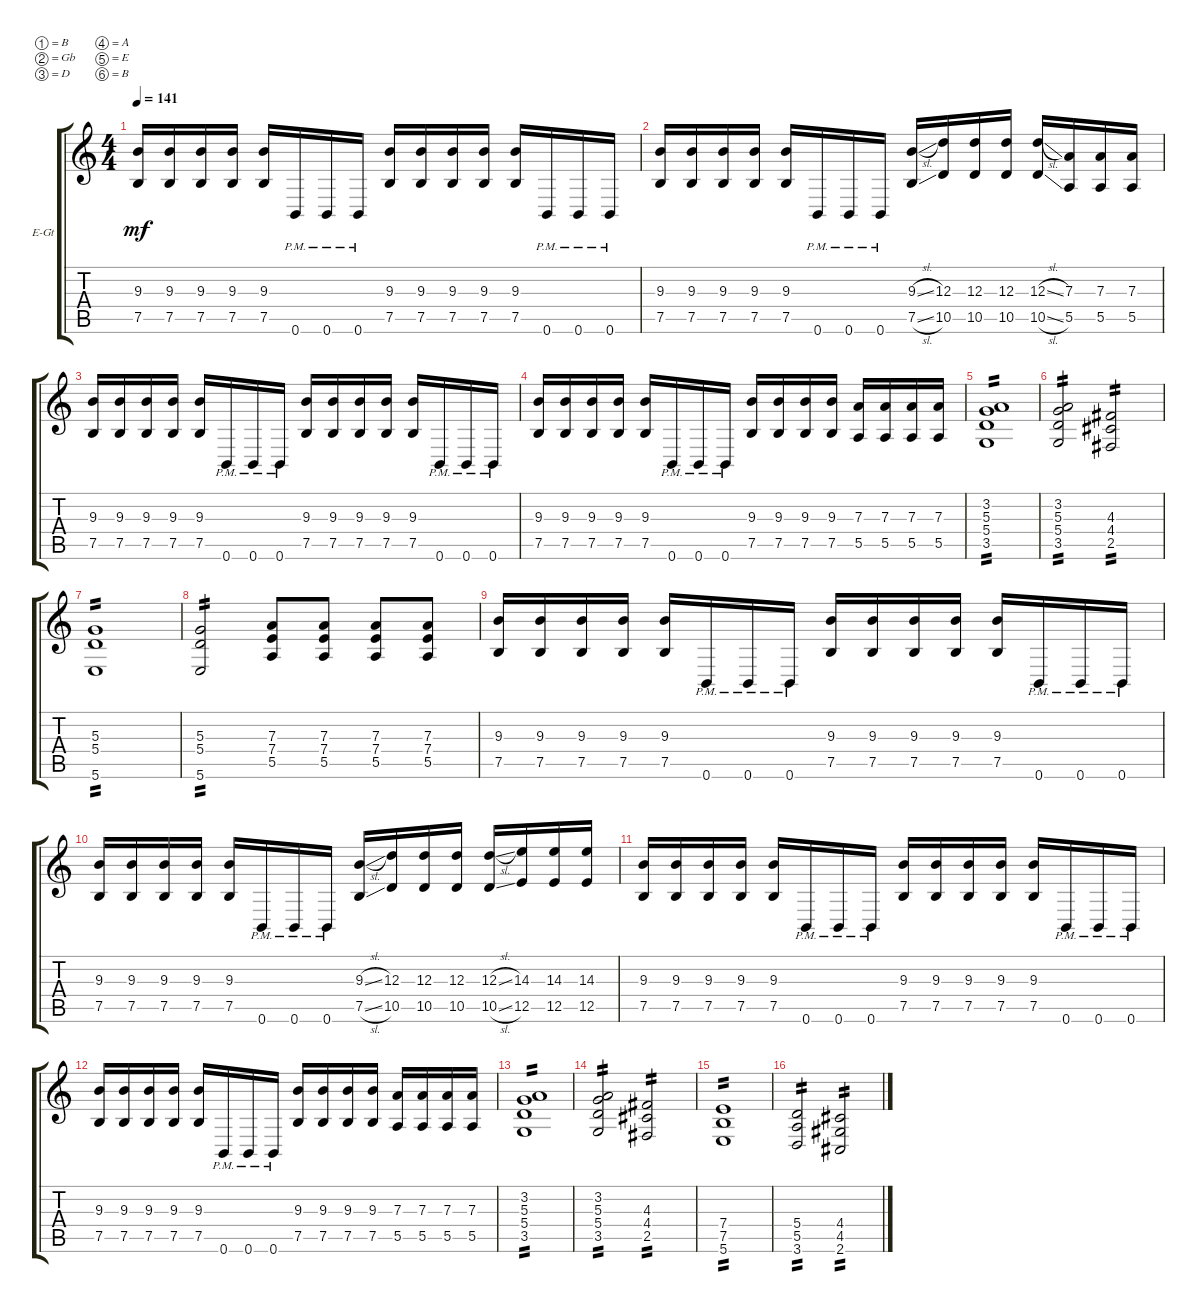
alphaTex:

\bracketExtendMode groupsimilarinstruments
\firstSystemTrackNameOrientation horizontal
\otherSystemsTrackNameOrientation horizontal
\track ("Electric Guitar 2" "E-Gt") {instrument distortionguitar}
\staff {score tabs}
\tuning (B3 Gb3 D3 A2 E2 B1)
\ts (4 4)
\tempo 141
\clef g2
\ks c
(7.5 9.3).16{dy mf} (7.5 9.3).16 (7.5 9.3).16 (7.5 9.3).16 (7.5 9.3).16 0.6{pm}.16 0.6{pm}.16 0.6{pm}.16 (7.5 9.3).16 (7.5 9.3).16 (7.5 9.3).16 (7.5 9.3).16 (7.5 9.3).16 0.6{pm}.16 0.6{pm}.16 0.6{pm}.16 |
(7.5 9.3).16 (7.5 9.3).16 (7.5 9.3).16 (7.5 9.3).16 (7.5 9.3).16 0.6{pm}.16 0.6{pm}.16 0.6{pm}.16 (7.5{sl} 9.3{sl}).16 (10.5 12.3).16 (10.5 12.3).16 (10.5 12.3).16 (10.5{sl} 12.3{sl}).16 (5.5 7.3).16 (5.5 7.3).16 (5.5 7.3).16 |
(7.5 9.3).16 (7.5 9.3).16 (7.5 9.3).16 (7.5 9.3).16 (7.5 9.3).16 0.6{pm}.16 0.6{pm}.16 0.6{pm}.16 (7.5 9.3).16 (7.5 9.3).16 (7.5 9.3).16 (7.5 9.3).16 (7.5 9.3).16 0.6{pm}.16 0.6{pm}.16 0.6{pm}.16 |
(7.5 9.3).16 (7.5 9.3).16 (7.5 9.3).16 (7.5 9.3).16 (7.5 9.3).16 0.6{pm}.16 0.6{pm}.16 0.6{pm}.16 (7.5 9.3).16 (7.5 9.3).16 (7.5 9.3).16 (7.5 9.3).16 (7.3 5.5).16 (5.5 7.3).16 (5.5 7.3).16 (5.5 7.3).16 |
(3.5 5.4 5.3 3.2).1{tp 2} |
(3.5 5.4 5.3 3.2).2{tp 2} (2.5 4.4 4.3).2{tp 2} |
(5.6 5.4 5.3).1{tp 2} |
(5.6 5.4 5.3).2{tp 2} (5.5 7.3 7.4).8 (7.3 5.5 7.4).8 (5.5 7.3 7.4).8 (7.3 5.5 7.4).8 |
(7.5 9.3).16 (7.5 9.3).16 (7.5 9.3).16 (7.5 9.3).16 (7.5 9.3).16 0.6{pm}.16 0.6{pm}.16 0.6{pm}.16 (7.5 9.3).16 (7.5 9.3).16 (7.5 9.3).16 (7.5 9.3).16 (7.5 9.3).16 0.6{pm}.16 0.6{pm}.16 0.6{pm}.16 |
(7.5 9.3).16 (7.5 9.3).16 (7.5 9.3).16 (7.5 9.3).16 (7.5 9.3).16 0.6{pm}.16 0.6{pm}.16 0.6{pm}.16 (7.5{sl} 9.3{sl}).16 (10.5 12.3).16 (10.5 12.3).16 (10.5 12.3).16 (10.5{sl} 12.3{sl}).16 (12.5 14.3).16 (12.5 14.3).16 (12.5 14.3).16 |
(7.5 9.3).16 (7.5 9.3).16 (7.5 9.3).16 (7.5 9.3).16 (7.5 9.3).16 0.6{pm}.16 0.6{pm}.16 0.6{pm}.16 (7.5 9.3).16 (7.5 9.3).16 (7.5 9.3).16 (7.5 9.3).16 (7.5 9.3).16 0.6{pm}.16 0.6{pm}.16 0.6{pm}.16 |
(7.5 9.3).16 (7.5 9.3).16 (7.5 9.3).16 (7.5 9.3).16 (7.5 9.3).16 0.6{pm}.16 0.6{pm}.16 0.6{pm}.16 (7.5 9.3).16 (7.5 9.3).16 (7.5 9.3).16 (7.5 9.3).16 (7.3 5.5).16 (5.5 7.3).16 (5.5 7.3).16 (5.5 7.3).16 |
(3.5 5.4 5.3 3.2).1{tp 2} |
(3.5 5.4 5.3 3.2).2{tp 2} (2.5 4.4 4.3).2{tp 2} |
(5.6 7.4 7.5).1{tp 2} |
(3.6 5.5 5.4).2{tp 2} (2.6 4.5 4.4).2{tp 2}
